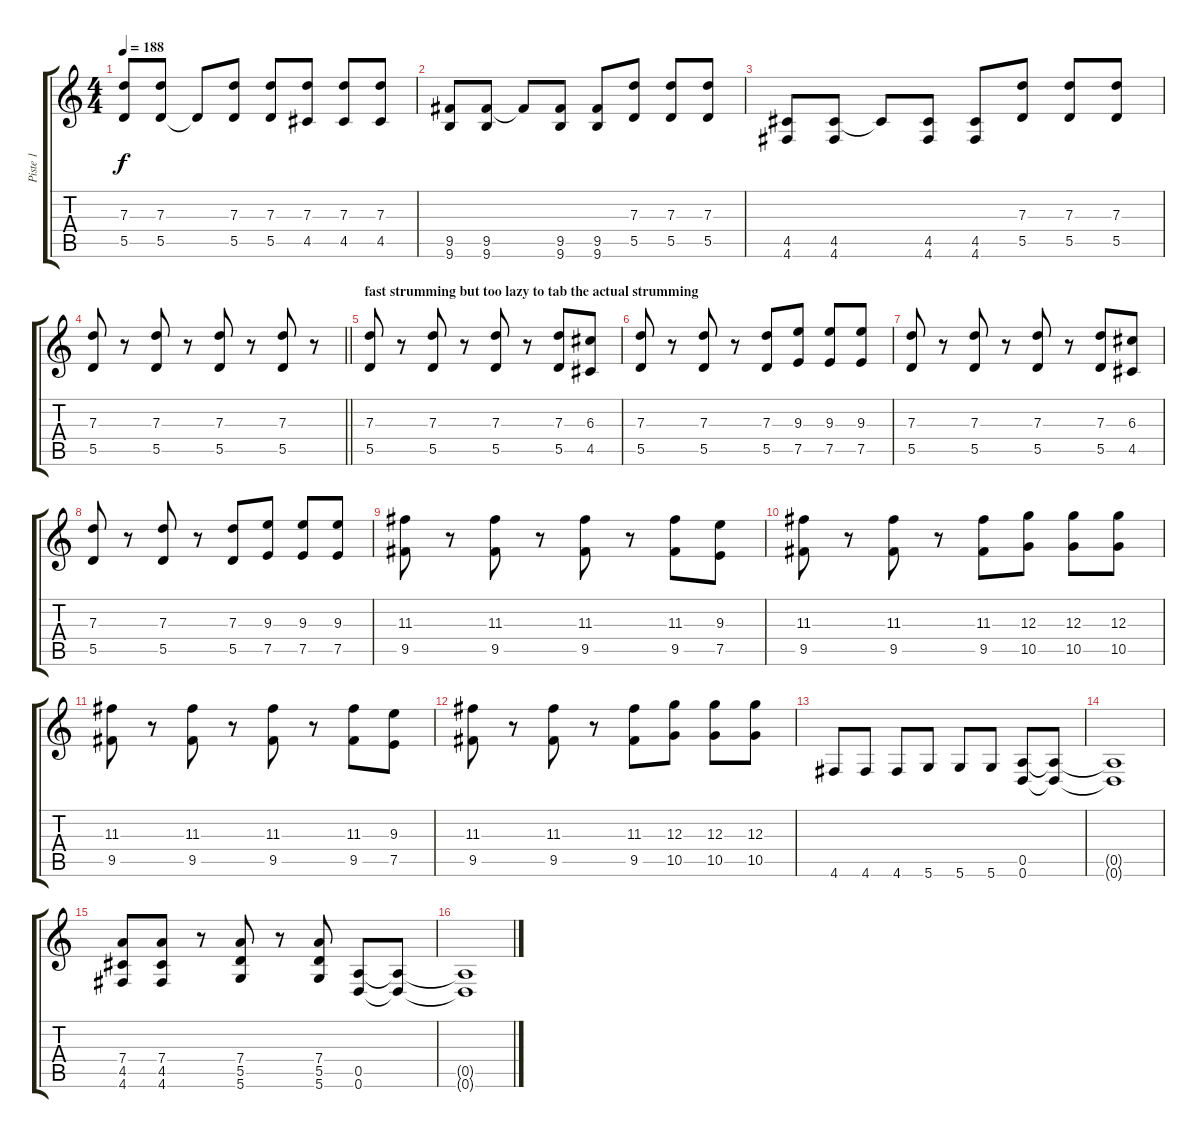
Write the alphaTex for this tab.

\track ("Piste 1" "Piste 1") {instrument distortionguitar}
\staff {score tabs}
\tuning (E4 B3 G3 D3 A2 D2) {hide}
\ts (4 4)
\tempo 188
\clef g2
\ks c
(7.3 5.5).8{dy f} (7.3 5.5).8 5.5{t}.8 (7.3 5.5).8 (7.3 5.5).8 (7.3 4.5).8 (7.3 4.5).8 (7.3 4.5).8 |
(9.5 9.6).8 (9.5 9.6).8 9.5{t}.8 (9.5 9.6).8 (9.5 9.6).8 (7.3 5.5).8 (7.3 5.5).8 (7.3 5.5).8 |
(4.5 4.6).8 (4.5 4.6).8 4.5{t}.8 (4.5 4.6).8 (4.5 4.6).8 (7.3 5.5).8 (7.3 5.5).8 (7.3 5.5).8 |
\barLineRight lightlight
(7.3 5.5).8 r.8 (7.3 5.5).8 r.8 (7.3 5.5).8 r.8 (7.3 5.5).8 r.8 |
\section ("" "fast strumming but too lazy to tab the actual strumming ")
(7.3 5.5).8 r.8 (7.3 5.5).8 r.8 (7.3 5.5).8 r.8 (7.3 5.5).8 (6.3 4.5).8 |
(7.3 5.5).8 r.8 (7.3 5.5).8 r.8 (7.3 5.5).8 (9.3 7.5).8 (9.3 7.5).8 (9.3 7.5).8 |
(7.3 5.5).8 r.8 (7.3 5.5).8 r.8 (7.3 5.5).8 r.8 (7.3 5.5).8 (6.3 4.5).8 |
(7.3 5.5).8 r.8 (7.3 5.5).8 r.8 (7.3 5.5).8 (9.3 7.5).8 (9.3 7.5).8 (9.3 7.5).8 |
(11.3 9.5).8 r.8 (11.3 9.5).8 r.8 (11.3 9.5).8 r.8 (11.3 9.5).8 (9.3 7.5).8 |
(11.3 9.5).8 r.8 (11.3 9.5).8 r.8 (11.3 9.5).8 (12.3 10.5).8 (12.3 10.5).8 (12.3 10.5).8 |
(11.3 9.5).8 r.8 (11.3 9.5).8 r.8 (11.3 9.5).8 r.8 (11.3 9.5).8 (9.3 7.5).8 |
(11.3 9.5).8 r.8 (11.3 9.5).8 r.8 (11.3 9.5).8 (12.3 10.5).8 (12.3 10.5).8 (12.3 10.5).8 |
4.6.8 4.6.8 4.6.8 5.6.8 5.6.8 5.6.8 (0.5 0.6).8 (0.5{t} 0.6{t}).8 |
(0.5{t} 0.6{t}).1 |
(7.4 4.5 4.6).8 (7.4 4.5 4.6).8 r.8 (7.4 5.5 5.6).8 r.8 (7.4 5.5 5.6).8 (0.5 0.6).8 (0.5{t} 0.6{t}).8 |
(0.5{t} 0.6{t}).1
